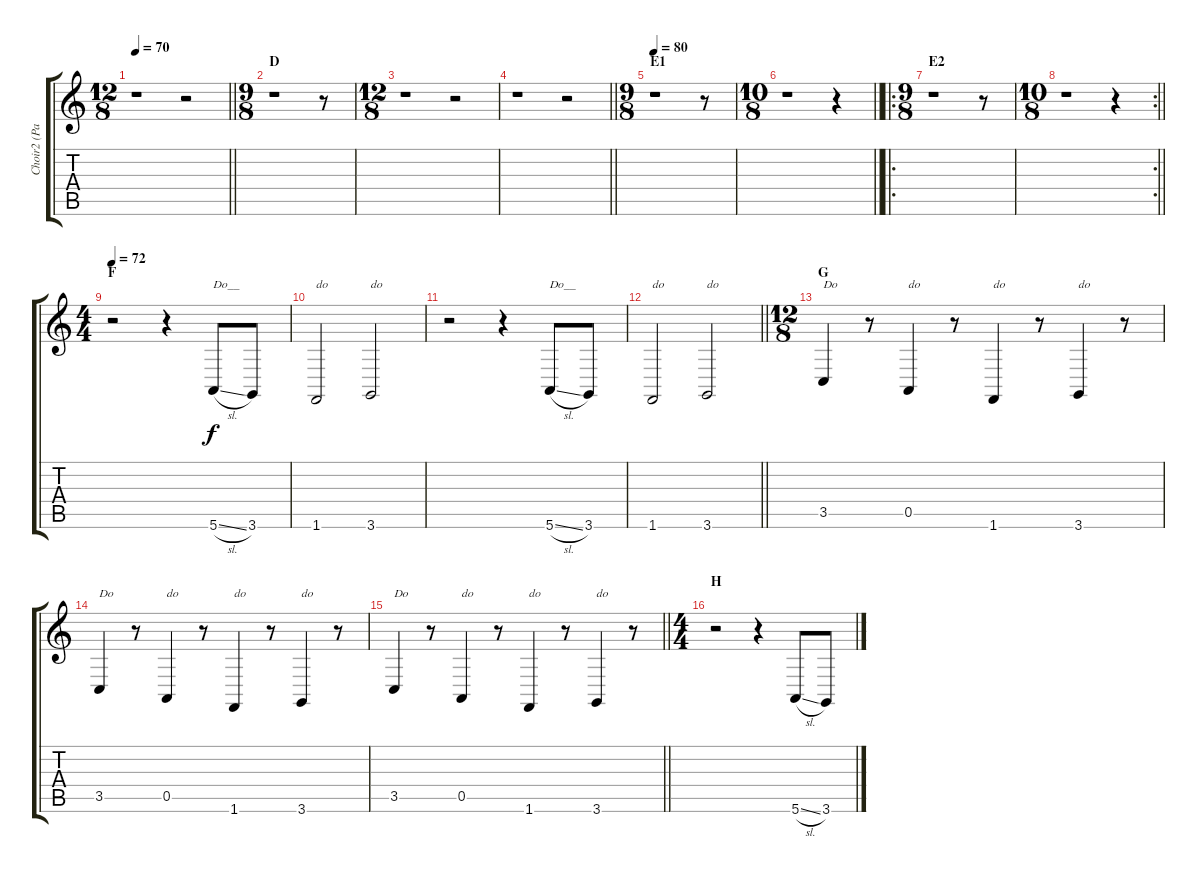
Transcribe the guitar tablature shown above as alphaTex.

\track ("Choir2 (Paul McCartney, George Harrison)" "Choir2 (Pa") {instrument choiraahs}
\staff {score tabs}
\tuning (E4 B3 G3 D3 A2 E2) {hide}
\ts (12 8)
\tempo 70
\clef g2
\barLineRight lightlight
\ks c
r.1{dy f} r.2 |
\ts (9 8)
\section ("" "D")
r.1 r.8 |
\ts (12 8)
r.1 r.2 |
\barLineRight lightlight
r.1 r.2 |
\ts (9 8)
\section ("" "E1")
\tempo 80
r.1 r.8 |
\ts (10 8)
\barLineRight lightlight
r.1 r.4 |
\ro
\ts (9 8)
\section ("" "E2")
r.1 r.8 |
\rc 2
\ts (10 8)
\barLineRight lightlight
r.1 r.4 |
\ts (4 4)
\section ("" "F")
\tempo 72
r.2 r.4 5.6{sl}.8{txt "Do__"} 3.6.8 |
1.6.2{txt "do"} 3.6.2{txt "do"} |
r.2 r.4 5.6{sl}.8{txt "Do__"} 3.6.8 |
\barLineRight lightlight
1.6.2{txt "do"} 3.6.2{txt "do"} |
\ts (12 8)
\section ("" "G")
3.5.4{txt "Do"} r.8 0.5.4{txt "do"} r.8 1.6.4{txt "do"} r.8 3.6.4{txt "do"} r.8 |
3.5.4{txt "Do"} r.8 0.5.4{txt "do"} r.8 1.6.4{txt "do"} r.8 3.6.4{txt "do"} r.8 |
\barLineRight lightlight
3.5.4{txt "Do"} r.8 0.5.4{txt "do"} r.8 1.6.4{txt "do"} r.8 3.6.4{txt "do"} r.8 |
\ts (4 4)
\section ("" "H")
r.2 r.4 5.6{sl}.8 3.6.8
